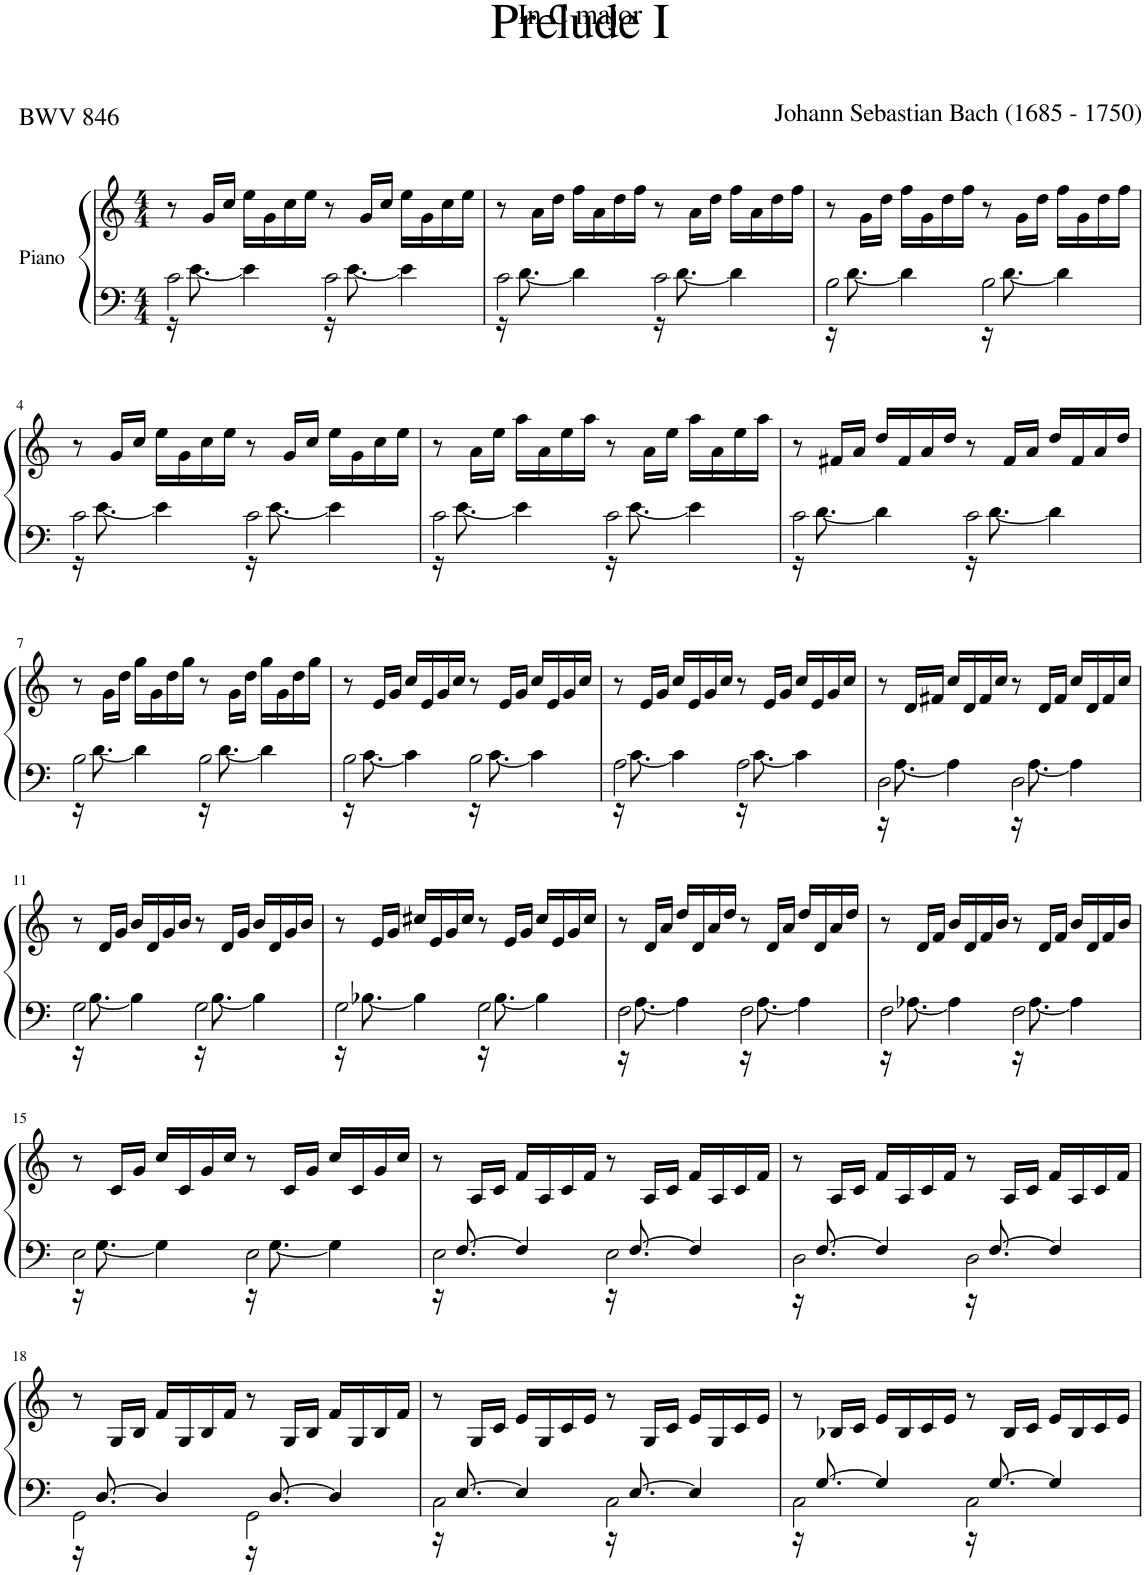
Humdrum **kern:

**kern	**kern
*part1	*part1
*staff2	*staff1
*I"Piano	*
*I'Pno	*
*clefF4	*clefG2
*k[]	*k[]
*M4/4	*M4/4
=1	=1
*^	*
2c\	16r	8r
.	[8.e\	.
.	.	16g/LL
.	.	16cc/JJ
.	4e\]	16ee\LL
.	.	16g\
.	.	16cc\
.	.	16ee\JJ
2c\	16r	8r
.	[8.e\	.
.	.	16g/LL
.	.	16cc/JJ
.	4e\]	16ee\LL
.	.	16g\
.	.	16cc\
.	.	16ee\JJ
=2	=2	=2
2c\	16r	8r
.	[8.d\	.
.	.	16a\LL
.	.	16dd\JJ
.	4d\]	16ff\LL
.	.	16a\
.	.	16dd\
.	.	16ff\JJ
2c\	16r	8r
.	[8.d\	.
.	.	16a\LL
.	.	16dd\JJ
.	4d\]	16ff\LL
.	.	16a\
.	.	16dd\
.	.	16ff\JJ
=3	=3	=3
2B\	16r	8r
.	[8.d\	.
.	.	16g\LL
.	.	16dd\JJ
.	4d\]	16ff\LL
.	.	16g\
.	.	16dd\
.	.	16ff\JJ
2B\	16r	8r
.	[8.d\	.
.	.	16g\LL
.	.	16dd\JJ
.	4d\]	16ff\LL
.	.	16g\
.	.	16dd\
.	.	16ff\JJ
!!LO:LB:g=z
=4	=4	=4
2c\	16r	8r
.	[8.e\	.
.	.	16g/LL
.	.	16cc/JJ
.	4e\]	16ee\LL
.	.	16g\
.	.	16cc\
.	.	16ee\JJ
2c\	16r	8r
.	[8.e\	.
.	.	16g/LL
.	.	16cc/JJ
.	4e\]	16ee\LL
.	.	16g\
.	.	16cc\
.	.	16ee\JJ
=5	=5	=5
2c\	16r	8r
.	[8.e\	.
.	.	16a\LL
.	.	16ee\JJ
.	4e\]	16aa\LL
.	.	16a\
.	.	16ee\
.	.	16aa\JJ
2c\	16r	8r
.	[8.e\	.
.	.	16a\LL
.	.	16ee\JJ
.	4e\]	16aa\LL
.	.	16a\
.	.	16ee\
.	.	16aa\JJ
=6	=6	=6
2c\	16r	8r
.	[8.d\	.
.	.	16f#X/LL
.	.	16a/JJ
.	4d\]	16dd/LL
.	.	16f#/
.	.	16a/
.	.	16dd/JJ
2c\	16r	8r
.	[8.d\	.
.	.	16f#/LL
.	.	16a/JJ
.	4d\]	16dd/LL
.	.	16f#/
.	.	16a/
.	.	16dd/JJ
!!LO:LB:g=z
=7	=7	=7
2B\	16r	8r
.	[8.d\	.
.	.	16g\LL
.	.	16dd\JJ
.	4d\]	16gg\LL
.	.	16g\
.	.	16dd\
.	.	16gg\JJ
2B\	16r	8r
.	[8.d\	.
.	.	16g\LL
.	.	16dd\JJ
.	4d\]	16gg\LL
.	.	16g\
.	.	16dd\
.	.	16gg\JJ
=8	=8	=8
2B\	16r	8r
.	[8.c\	.
.	.	16e/LL
.	.	16g/JJ
.	4c\]	16cc/LL
.	.	16e/
.	.	16g/
.	.	16cc/JJ
2B\	16r	8r
.	[8.c\	.
.	.	16e/LL
.	.	16g/JJ
.	4c\]	16cc/LL
.	.	16e/
.	.	16g/
.	.	16cc/JJ
=9	=9	=9
2A\	16r	8r
.	[8.c\	.
.	.	16e/LL
.	.	16g/JJ
.	4c\]	16cc/LL
.	.	16e/
.	.	16g/
.	.	16cc/JJ
2A\	16r	8r
.	[8.c\	.
.	.	16e/LL
.	.	16g/JJ
.	4c\]	16cc/LL
.	.	16e/
.	.	16g/
.	.	16cc/JJ
=10	=10	=10
2D\	16r	8r
.	[8.A\	.
.	.	16d/LL
.	.	16f#X/JJ
.	4A\]	16cc/LL
.	.	16d/
.	.	16f#/
.	.	16cc/JJ
2D\	16r	8r
.	[8.A\	.
.	.	16d/LL
.	.	16f#/JJ
.	4A\]	16cc/LL
.	.	16d/
.	.	16f#/
.	.	16cc/JJ
!!LO:LB:g=z
=11	=11	=11
2G\	16r	8r
.	[8.B\	.
.	.	16d/LL
.	.	16g/JJ
.	4B\]	16b/LL
.	.	16d/
.	.	16g/
.	.	16b/JJ
2G\	16r	8r
.	[8.B\	.
.	.	16d/LL
.	.	16g/JJ
.	4B\]	16b/LL
.	.	16d/
.	.	16g/
.	.	16b/JJ
=12	=12	=12
2G\	16r	8r
.	[8.B-X\	.
.	.	16e/LL
.	.	16g/JJ
.	4B-\]	16cc#X/LL
.	.	16e/
.	.	16g/
.	.	16cc#/JJ
2G\	16r	8r
.	[8.B-\	.
.	.	16e/LL
.	.	16g/JJ
.	4B-\]	16cc#/LL
.	.	16e/
.	.	16g/
.	.	16cc#/JJ
=13	=13	=13
2F\	16r	8r
.	[8.A\	.
.	.	16d/LL
.	.	16a/JJ
.	4A\]	16dd/LL
.	.	16d/
.	.	16a/
.	.	16dd/JJ
2F\	16r	8r
.	[8.A\	.
.	.	16d/LL
.	.	16a/JJ
.	4A\]	16dd/LL
.	.	16d/
.	.	16a/
.	.	16dd/JJ
=14	=14	=14
2F\	16r	8r
.	[8.A-X\	.
.	.	16d/LL
.	.	16f/JJ
.	4A-\]	16b/LL
.	.	16d/
.	.	16f/
.	.	16b/JJ
2F\	16r	8r
.	[8.A-\	.
.	.	16d/LL
.	.	16f/JJ
.	4A-\]	16b/LL
.	.	16d/
.	.	16f/
.	.	16b/JJ
!!LO:LB:g=z
=15	=15	=15
2E\	16r	8r
.	[8.G\	.
.	.	16c/LL
.	.	16g/JJ
.	4G\]	16cc/LL
.	.	16c/
.	.	16g/
.	.	16cc/JJ
2E\	16r	8r
.	[8.G\	.
.	.	16c/LL
.	.	16g/JJ
.	4G\]	16cc/LL
.	.	16c/
.	.	16g/
.	.	16cc/JJ
=16	=16	=16
2E\	16r	8r
.	[8.F/	.
.	.	16A/LL
.	.	16c/JJ
.	4F/]	16f/LL
.	.	16A/
.	.	16c/
.	.	16f/JJ
2E\	16r	8r
.	[8.F/	.
.	.	16A/LL
.	.	16c/JJ
.	4F/]	16f/LL
.	.	16A/
.	.	16c/
.	.	16f/JJ
=17	=17	=17
2D\	16r	8r
.	[8.F/	.
.	.	16A/LL
.	.	16c/JJ
.	4F/]	16f/LL
.	.	16A/
.	.	16c/
.	.	16f/JJ
2D\	16r	8r
.	[8.F/	.
.	.	16A/LL
.	.	16c/JJ
.	4F/]	16f/LL
.	.	16A/
.	.	16c/
.	.	16f/JJ
!!LO:LB:g=z
=18	=18	=18
2GG\	16r	8r
.	[8.D/	.
.	.	16G/LL
.	.	16B/JJ
.	4D/]	16f/LL
.	.	16G/
.	.	16B/
.	.	16f/JJ
2GG\	16r	8r
.	[8.D/	.
.	.	16G/LL
.	.	16B/JJ
.	4D/]	16f/LL
.	.	16G/
.	.	16B/
.	.	16f/JJ
=19	=19	=19
2C\	16r	8r
.	[8.E/	.
.	.	16G/LL
.	.	16c/JJ
.	4E/]	16e/LL
.	.	16G/
.	.	16c/
.	.	16e/JJ
2C\	16r	8r
.	[8.E/	.
.	.	16G/LL
.	.	16c/JJ
.	4E/]	16e/LL
.	.	16G/
.	.	16c/
.	.	16e/JJ
=20	=20	=20
2C\	16r	8r
.	[8.G/	.
.	.	16B-X/LL
.	.	16c/JJ
.	4G/]	16e/LL
.	.	16B-/
.	.	16c/
.	.	16e/JJ
2C\	16r	8r
.	[8.G/	.
.	.	16B-/LL
.	.	16c/JJ
.	4G/]	16e/LL
.	.	16B-/
.	.	16c/
.	.	16e/JJ
*v	*v	*
=	=
*-	*-
